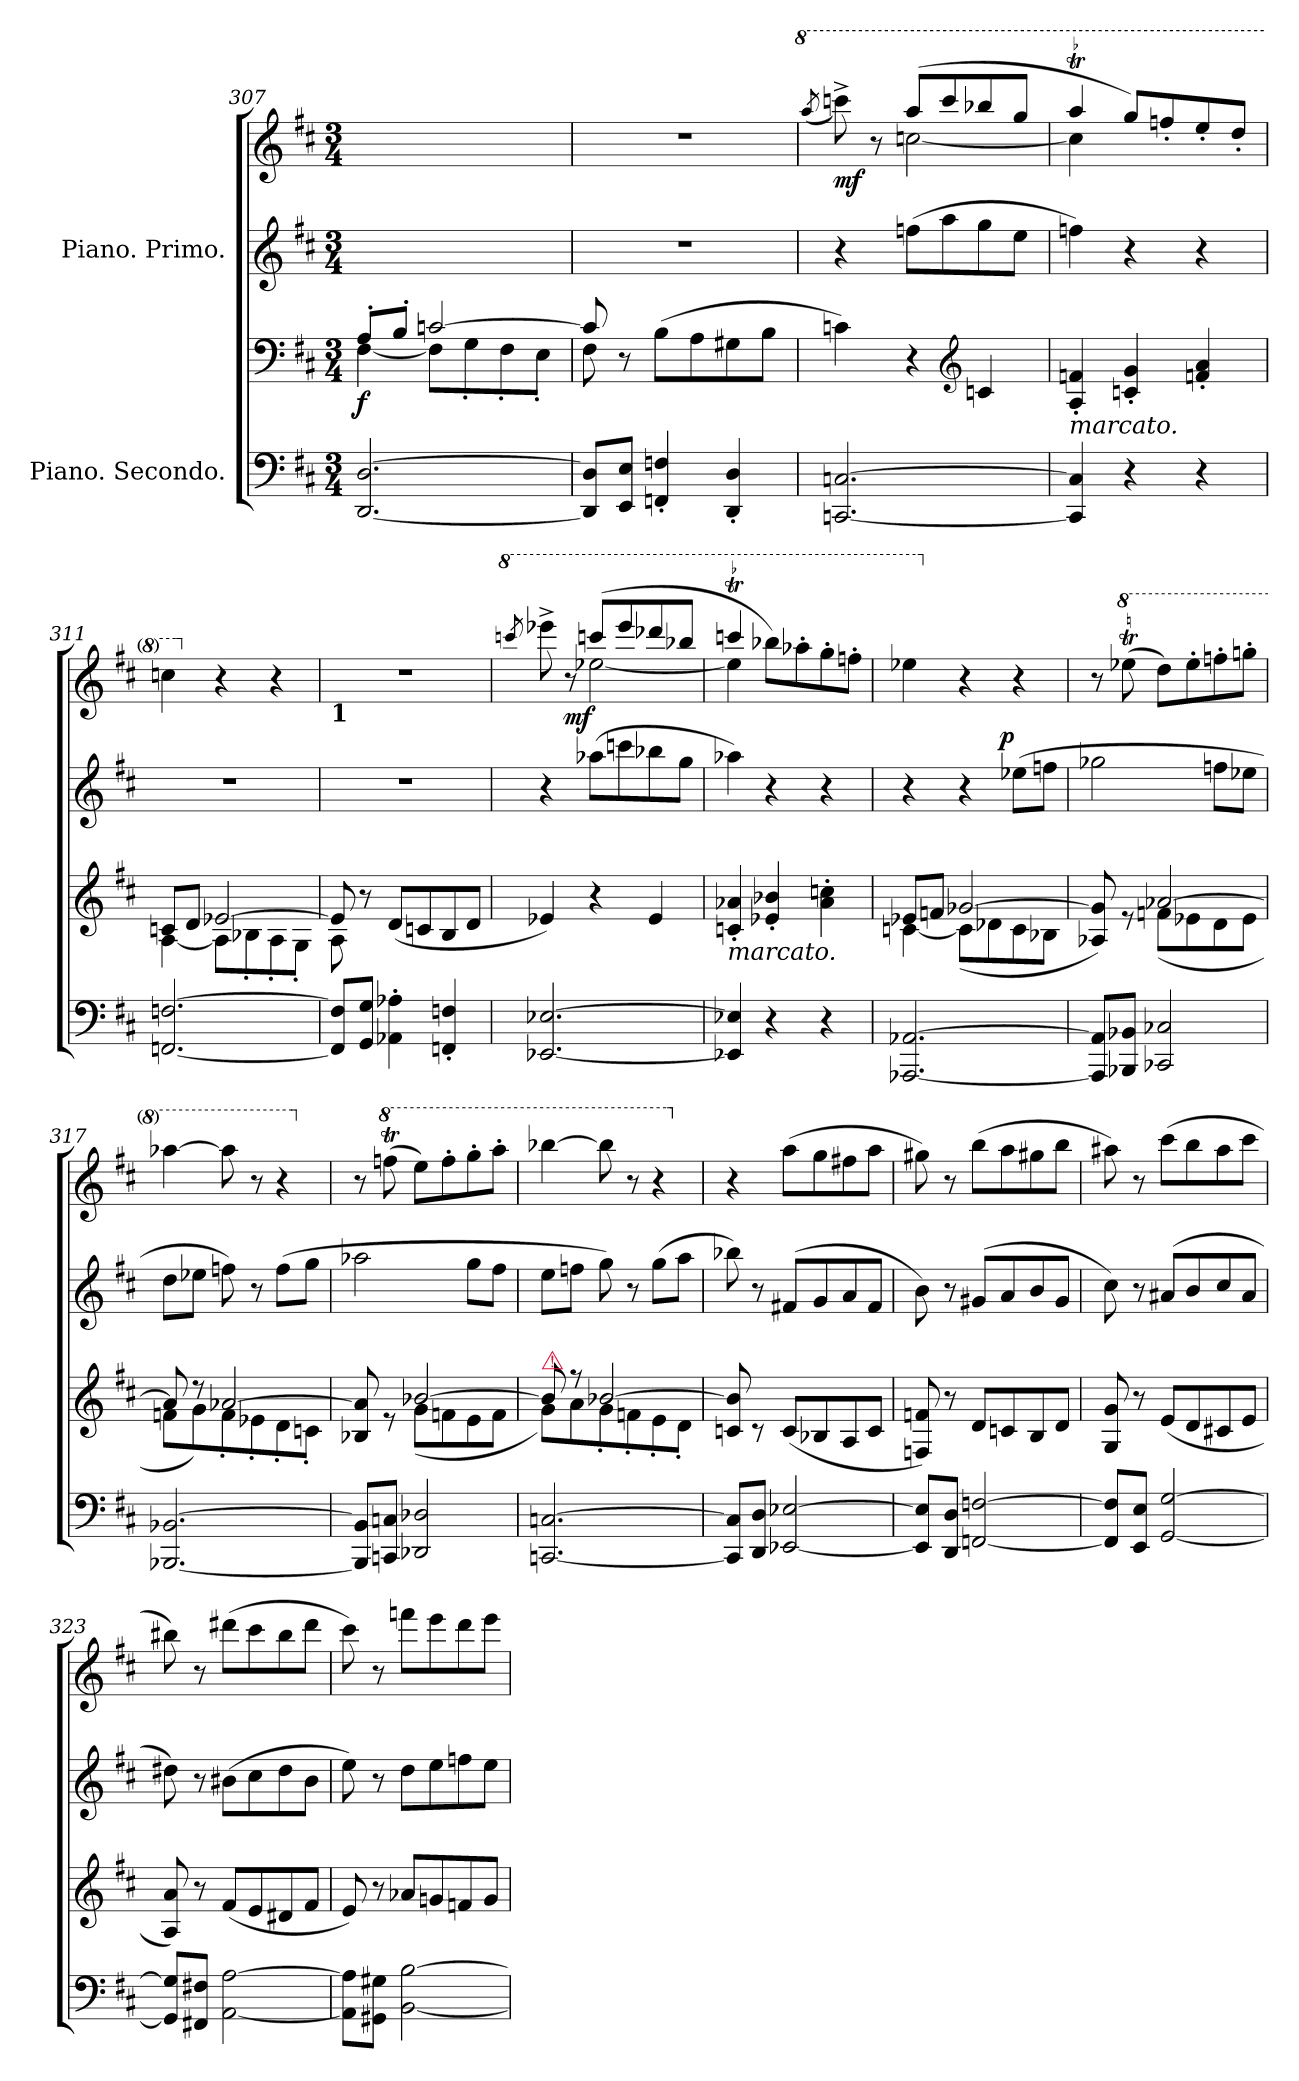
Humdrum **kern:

**kern	**kern	**dynam	**kern	**dynam	**kern	**dynam
*part4	*part3	*part3	*part2	*part2	*part1	*part1
*staff4	*staff3	*staff3	*staff2	*staff2	*staff1	*staff1
*I"Piano. Secondo.	*	*	*I"Piano. Primo.	*	*	*
*clefF4	*clefF4	*	*clefG2	*	*clefG2	*
*k[f#c#]	*k[f#c#]	*	*k[f#c#]	*	*k[f#c#]	*
*M3/4	*M3/4	*	*M3/4	*	*M3/4	*
=307	=307	=307	=307	=307	=307	=307
*	*^	*	*	*	*	*
[2.DD/ [2.D/	8A'/L	[4F#\	f	2.ryy	.	2.ryy	.
.	8B'/J	.	.	.	.	.	.
.	[2cn/	8F#\L]	.	.	.	.	.
.	.	8G'>\	.	.	.	.	.
.	.	8F#'>\	.	.	.	.	.
.	.	8E'>\J	.	.	.	.	.
=308	=308	=308	=308	=308	=308	=308	=308
8DD]/ 8D]/L	8c/]	8F#\	.	2.r	.	2.r	.
8EE/ 8E/J	8r	8ryy	.	.	.	.	.
4FFn'/ 4Fn'/	(8B\L	4ryy	.	.	.	.	.
.	8A\	.	.	.	.	.	.
4DD'/ 4D'/	8G#X\	4ryy	.	.	.	.	.
.	8B\J	.	.	.	.	.	.
*	*v	*v	*	*	*	*	*
=309	=309	=309	=309	=309	=309	=309
*	*	*	*	*	*8va	*
.	.	.	.	.	(<8qaaa/	.
*	*	*	*	*	*^	*
[2.CCn/ [2.Cn/	4cn\)	.	4r	.	8ccccn^\)	4ryy	mf
.	.	.	.	.	8r	.	.
.	4r	.	(8ffn\L	.	(8aaa/L	[2cccn\	.
.	.	.	8aa\	.	8cccc/	.	.
*	*clefG2	*	*	*	*	*	*
.	4cn/	.	8gg\	.	8bbb-X/	.	.
.	.	.	8ee\J	.	8ggg/J	.	.
=310	=310	=310	=310	=310	=310	=310	=310
!	!LO:TX:b:i:t=marcato.	!	!	!	!	!	!
!	!	!	!	!	!LO:TR:acc=-	!	!
4CC]/ 4C]/	4A'/ 4fn'/	.	4ffn\)	.	4aaat/	4ccc\]	.
4r	4cn'/ 4g'/	.	4r	.	8ggg/L)	4ryy	.
.	.	.	.	.	8fffn'/	.	.
4r	4fn'/ 4a'/	.	4r	.	8eee'/	4ryy	.
.	.	.	.	.	8ddd'/J	.	.
*	*	*	*	*	*v	*v	*
=311	=311	=311	=311	=311	=311	=311
*	*^	*	*	*	*	*
[2.FFn/ [2.Fn/	8cn/L	[4A\	.	2.r	.	4cccn\	.
.	8d/J	.	.	.	.	.	.
*	*	*	*	*	*	*X8va	*
.	[2e-X/	8A\L]	.	.	.	4r	.
.	.	8B-X'>\	.	.	.	.	.
.	.	8A'>\	.	.	.	4r	.
.	.	8G'>\J	.	.	.	.	.
=312	=312	=312	=312	=312	=312	=312	=312
!	!	!	!	!	!	!LO:TX:b:B:t=1	!
8FF]/ 8F]/L	8e-/]	8A\	.	2.r	.	2.r	.
8GG/ 8G/J	8r	8ryy	.	.	.	.	.
4AA-X'\ 4A-X'\	(8d/L	2ryy	.	.	.	.	.
.	8cn/	.	.	.	.	.	.
4FFn'/ 4Fn'/	8B/	.	.	.	.	.	.
.	8d/J	.	.	.	.	.	.
*	*v	*v	*	*	*	*	*
=313	=313	=313	=313	=313	=313	=313
*	*	*	*	*	*8va	*
.	.	.	.	.	8qccccn/	.
*	*	*	*	*	*^	*
[2.EE-X/ [2.E-X/	4e-X/)	.	4r	.	8eeee-X^\	4ryy	.
.	.	.	.	.	8r	.	mf
.	4r	.	(8aa-X\L	.	(8ccccn/L	[2eee-X\	.
.	.	.	8cccn\	.	8eeee-/	.	.
.	4e-/	.	8bb-X\	.	8dddd-X/	.	.
.	.	.	8gg\J	.	8bbb-X/J	.	.
=314	=314	=314	=314	=314	=314	=314	=314
!	!LO:TX:b:i:t=marcato.	!	!	!	!	!	!
!	!	!	!	!	!LO:TR:acc=-	!	!
4EE-X]/ 4E-X]/	4cn'/ 4a-X'/	.	4aa-X\)	.	4ccccnt/	4eee-\]	.
4r	4e-X'/ 4b-X'/	.	4r	.	8bbb-X\L)	4ryy	.
.	.	.	.	.	8aaa-X'\	.	.
4r	4a-'\ 4ccn'\	.	4r	.	8ggg'\	4ryy	.
.	.	.	.	.	8fffn'\J	.	.
*	*	*	*	*	*v	*v	*
=315	=315	=315	=315	=315	=315	=315
*	*^	*	*	*	*	*
[2.AAA-X/ [2.AA-X/	8e-X/L	[4cn\	.	4r	.	4eee-X\	.
.	8fn/J	.	.	.	.	.	.
*	*	*	*	*	*	*X8va	*
.	[2g-X/	(<8c\L]	.	4r	.	4r	.
.	.	8d-X\	.	.	.	.	.
!	!	!	!	!	!LO:DY:a:rj	!	!
.	.	8c\	.	(8ee-X\L	p	4r	.
.	.	8B-X\J	.	8ffn\J	.	.	.
=316	=316	=316	=316	=316	=316	=316	=316
8AAA-]/ 8AA-]/L	8A-X/ 8g-]/)	4ryy	.	2gg-X\	.	8r	.
*	*	*	*	*	*	*8va	*
8BBB-X/ 8BB-X/J	8re	.	.	.	.	(8eee-XT\	.
2CC-X/ 2C-X/	[2a-X/	(8fn\L	.	.	.	8ddd\L)	.
.	.	8e-X\	.	.	.	8eee-'\	.
.	.	8d\	.	8ffn\L	.	8fffn'\	.
.	.	8e-\J	.	8ee-X\J	.	8gggn'\J	.
=317	=317	=317	=317	=317	=317	=317	=317
[2.BBB-X/ [2.BB-X/	8a-/]	8fn\L	.	8dd\L	.	[4aaa-X\	.
.	8r	8g\)	.	8ee-X\J	.	.	.
.	[2a-X/	8f'\	.	8ffn\)	.	8aaa-\]	.
.	.	8e-X'\	.	8r	.	8r	.
.	.	8d'\	.	(8ff\L	.	4r	.
.	.	8cn'\J	.	8gg\J	.	.	.
=318	=318	=318	=318	=318	=318	=318	=318
*	*	*	*	*	*	*X8va	*
8BBB-]/ 8BB-]/L	8B-X/ 8a-]/	4ryy	.	2aa-X\	.	8r	.
*	*	*	*	*	*	*8va	*
8CCn/ 8Cn/J	8re	.	.	.	.	(8fffnT\	.
2DD-X/ 2D-X/	[2b-X/	(8g\L	.	.	.	8eee\L)	.
.	.	8fn\	.	.	.	8fff'\	.
.	.	8e\	.	8gg\L	.	8ggg'\	.
.	.	8f\J	.	8ff#\J	.	8aaa'\J	.
=319	=319	=319	=319	=319	=319	=319	=319
!	!LO:TX:a:color=crimson:t=⚠	!	!	!	!	!	!
[2.CCn/ [2.Cn/	8b-/]	8g\L)	.	8ee\L	.	[4bbb-X\	.
.	8r	8a\	.	8ffn\J	.	.	.
.	[2b-X/	8g'\	.	8gg\)	.	8bbb-\]	.
.	.	8fn'\	.	8r	.	8r	.
.	.	8e'\	.	(8gg\L	.	4r	.
.	.	8d'\J	.	8aa\J	.	.	.
*	*v	*v	*	*	*	*	*
=320	=320	=320	=320	=320	=320	=320
*	*	*	*	*	*X8va	*
8CC]/ 8C]/L	8cn/ 8b-]/	.	8bb-X\)	.	4r	.
8DD/ 8D/J	8rc	.	8r	.	.	.
[2EE-X/ [2E-X/	(8c/L	.	(<8f#X/L	.	(8aa\L	.
.	8B-X/	.	8g/	.	8gg\	.
.	8A/	.	8a/	.	8ff#X\	.
.	8c/J	.	8f#/J	.	8aa\J	.
=321	=321	=321	=321	=321	=321	=321
8EE-]/ 8E-]/L	8Fn/ 8fn/)	.	8b\)	.	8gg#X\)	.
8DD/ 8D/J	8r	.	8r	.	8r	.
[2FFn/ [2Fn/	8d/L	.	(<8g#X/L	.	(8bb\L	.
.	8cn/	.	8a/	.	8aa\	.
.	8B/	.	8b/	.	8gg#X\	.
.	8d/J	.	8g#/J	.	8bb\J	.
=322	=322	=322	=322	=322	=322	=322
8FF]/ 8F]/L	8G/ 8g/	.	8cc#\)	.	8aa#X\)	.
8EE/ 8E/J	8r	.	8r	.	8r	.
[2GG/ [2G/	(8e/L	.	(<8a#X/L	.	(8ccc#\L	.
.	8d/	.	8b/	.	8bb\	.
.	8c#X/	.	8cc#/	.	8aa#\	.
.	8e/J	.	8a#/J	.	8ccc#\J	.
=323	=323	=323	=323	=323	=323	=323
8GG]/ 8G]/L	8A/ 8a/)	.	8dd#X\)	.	8bb#X\)	.
8FF#X/ 8F#X/J	8r	.	8r	.	8r	.
[2AA\ [2A\	(8f#/L	.	(8b#X\L	.	(8ddd#X\L	.
.	8e/	.	8cc#\	.	8ccc#\	.
.	8d#X/	.	8dd#\	.	8bb#\	.
.	8f#/J	.	8b#\J	.	8ddd#\J	.
=324	=324	=324	=324	=324	=324	=324
8AA]\ 8A]\L	8e/)	.	8ee\)	.	8ccc#\)	.
8GG#X\ 8G#X\J	8r	.	8r	.	8r	.
[2BB\ [2B\	8a-X/L	.	8dd\L	.	8fffn\L	.
.	8gn/	.	8ee\	.	8eee\	.
.	8fn/	.	8ffn\	.	8ddd\	.
.	8g/J	.	8ee\J	.	8eee\J	.
=	=	=	=	=	=	=
*-	*-	*-	*-	*-	*-	*-
